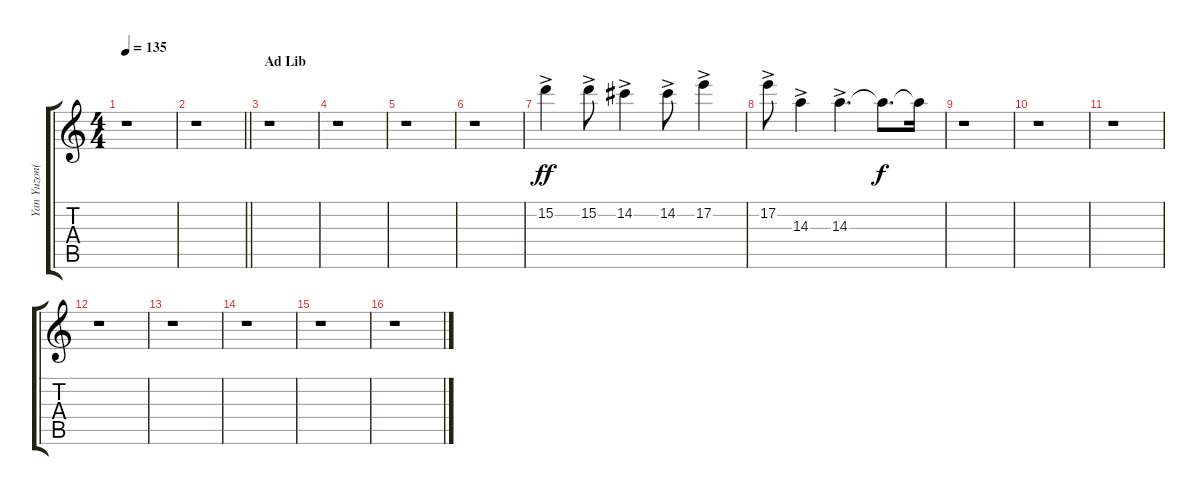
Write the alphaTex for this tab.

\track ("Yan Yuzon(Overdub)" "Yan Yuzon(") {instrument overdrivenguitar}
\staff {score tabs}
\tuning (E4 B3 G3 D3 A2 E2) {hide}
\ts (4 4)
\tempo 135
\clef g2
\ks c
r.1{dy mp} |
\barLineRight lightlight
r.1 |
\section ("" "Ad Lib")
r.1 |
r.1 |
r.1 |
r.1 |
15.2{ac}.4{dy ff} 15.2{ac}.8 14.2{ac}.4 14.2{ac}.8 17.2{ac}.4 |
17.2{ac}.8 14.3{ac}.4 14.3{ac}.4{d} 14.3{t}.8{d dy f} 14.3{t}.16 |
r.1 |
r.1 |
r.1 |
r.1 |
r.1 |
r.1 |
r.1 |
r.1
